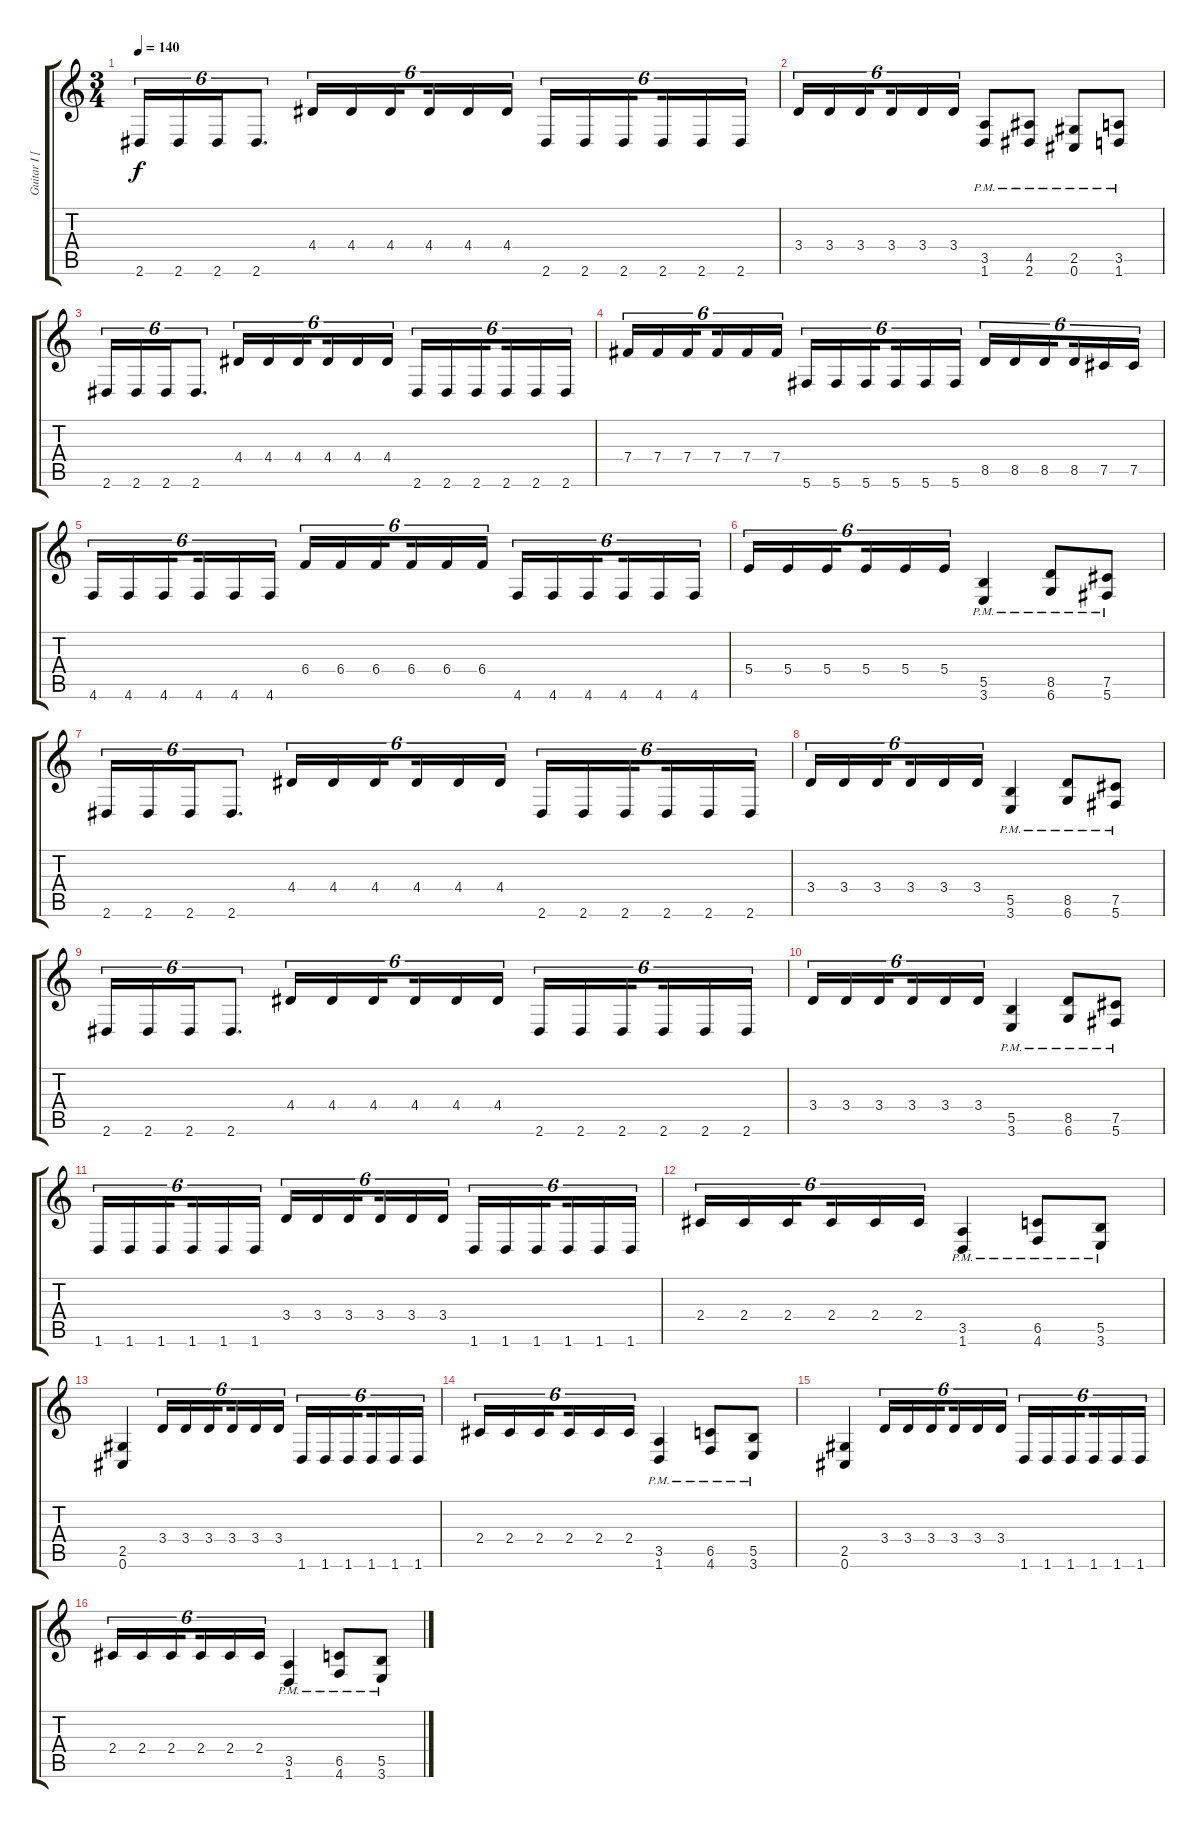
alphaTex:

\track ("Guitar I [Terrance Hobbs]" "Guitar I [") {instrument distortionguitar}
\staff {score tabs}
\tuning (Db4 Ab3 E3 B2 Gb2 Db2) {hide}
\ts (3 4)
\tempo 140
\clef g2
\ks c
2.6.16{tu (6 4) dy f} 2.6.16{tu (6 4)} 2.6.16{tu (6 4)} 2.6.8{d tu (6 4)} 4.4.16{tu (6 4)} 4.4.16{tu (6 4)} 4.4.16{tu (6 4) beam splitsecondary} 4.4.16{tu (6 4)} 4.4.16{tu (6 4)} 4.4.16{tu (6 4)} 2.6.16{tu (6 4)} 2.6.16{tu (6 4)} 2.6.16{tu (6 4) beam splitsecondary} 2.6.16{tu (6 4)} 2.6.16{tu (6 4)} 2.6.16{tu (6 4)} |
3.4.16{tu (6 4)} 3.4.16{tu (6 4)} 3.4.16{tu (6 4) beam splitsecondary} 3.4.16{tu (6 4)} 3.4.16{tu (6 4)} 3.4.16{tu (6 4)} (3.5{pm} 1.6{pm}).8 (4.5{pm} 2.6{pm}).8 (2.5{pm} 0.6{pm}).8 (3.5{pm} 1.6{pm}).8 |
2.6.16{tu (6 4)} 2.6.16{tu (6 4)} 2.6.16{tu (6 4)} 2.6.8{d tu (6 4)} 4.4.16{tu (6 4)} 4.4.16{tu (6 4)} 4.4.16{tu (6 4) beam splitsecondary} 4.4.16{tu (6 4)} 4.4.16{tu (6 4)} 4.4.16{tu (6 4)} 2.6.16{tu (6 4)} 2.6.16{tu (6 4)} 2.6.16{tu (6 4) beam splitsecondary} 2.6.16{tu (6 4)} 2.6.16{tu (6 4)} 2.6.16{tu (6 4)} |
7.4.16{tu (6 4)} 7.4.16{tu (6 4)} 7.4.16{tu (6 4) beam splitsecondary} 7.4.16{tu (6 4)} 7.4.16{tu (6 4)} 7.4.16{tu (6 4)} 5.6.16{tu (6 4)} 5.6.16{tu (6 4)} 5.6.16{tu (6 4) beam splitsecondary} 5.6.16{tu (6 4)} 5.6.16{tu (6 4)} 5.6.16{tu (6 4)} 8.5.16{tu (6 4)} 8.5.16{tu (6 4)} 8.5.16{tu (6 4) beam splitsecondary} 8.5.16{tu (6 4)} 7.5.16{tu (6 4)} 7.5.16{tu (6 4)} |
4.6.16{tu (6 4)} 4.6.16{tu (6 4)} 4.6.16{tu (6 4) beam splitsecondary} 4.6.16{tu (6 4)} 4.6.16{tu (6 4)} 4.6.16{tu (6 4)} 6.4.16{tu (6 4)} 6.4.16{tu (6 4)} 6.4.16{tu (6 4) beam splitsecondary} 6.4.16{tu (6 4)} 6.4.16{tu (6 4)} 6.4.16{tu (6 4)} 4.6.16{tu (6 4)} 4.6.16{tu (6 4)} 4.6.16{tu (6 4) beam splitsecondary} 4.6.16{tu (6 4)} 4.6.16{tu (6 4)} 4.6.16{tu (6 4)} |
5.4.16{tu (6 4)} 5.4.16{tu (6 4)} 5.4.16{tu (6 4) beam splitsecondary} 5.4.16{tu (6 4)} 5.4.16{tu (6 4)} 5.4.16{tu (6 4)} (5.5{pm} 3.6{pm}).4 (8.5{pm} 6.6{pm}).8 (7.5{pm} 5.6{pm}).8 |
2.6.16{tu (6 4)} 2.6.16{tu (6 4)} 2.6.16{tu (6 4)} 2.6.8{d tu (6 4)} 4.4.16{tu (6 4)} 4.4.16{tu (6 4)} 4.4.16{tu (6 4) beam splitsecondary} 4.4.16{tu (6 4)} 4.4.16{tu (6 4)} 4.4.16{tu (6 4)} 2.6.16{tu (6 4)} 2.6.16{tu (6 4)} 2.6.16{tu (6 4) beam splitsecondary} 2.6.16{tu (6 4)} 2.6.16{tu (6 4)} 2.6.16{tu (6 4)} |
3.4.16{tu (6 4)} 3.4.16{tu (6 4)} 3.4.16{tu (6 4) beam splitsecondary} 3.4.16{tu (6 4)} 3.4.16{tu (6 4)} 3.4.16{tu (6 4)} (5.5{pm} 3.6{pm}).4 (8.5{pm} 6.6{pm}).8 (7.5{pm} 5.6{pm}).8 |
2.6.16{tu (6 4)} 2.6.16{tu (6 4)} 2.6.16{tu (6 4)} 2.6.8{d tu (6 4)} 4.4.16{tu (6 4)} 4.4.16{tu (6 4)} 4.4.16{tu (6 4) beam splitsecondary} 4.4.16{tu (6 4)} 4.4.16{tu (6 4)} 4.4.16{tu (6 4)} 2.6.16{tu (6 4)} 2.6.16{tu (6 4)} 2.6.16{tu (6 4) beam splitsecondary} 2.6.16{tu (6 4)} 2.6.16{tu (6 4)} 2.6.16{tu (6 4)} |
3.4.16{tu (6 4)} 3.4.16{tu (6 4)} 3.4.16{tu (6 4) beam splitsecondary} 3.4.16{tu (6 4)} 3.4.16{tu (6 4)} 3.4.16{tu (6 4)} (5.5{pm} 3.6{pm}).4 (8.5{pm} 6.6{pm}).8 (7.5{pm} 5.6{pm}).8 |
1.6.16{tu (6 4)} 1.6.16{tu (6 4)} 1.6.16{tu (6 4) beam splitsecondary} 1.6.16{tu (6 4)} 1.6.16{tu (6 4)} 1.6.16{tu (6 4)} 3.4.16{tu (6 4)} 3.4.16{tu (6 4)} 3.4.16{tu (6 4) beam splitsecondary} 3.4.16{tu (6 4)} 3.4.16{tu (6 4)} 3.4.16{tu (6 4)} 1.6.16{tu (6 4)} 1.6.16{tu (6 4)} 1.6.16{tu (6 4) beam splitsecondary} 1.6.16{tu (6 4)} 1.6.16{tu (6 4)} 1.6.16{tu (6 4)} |
2.4.16{tu (6 4)} 2.4.16{tu (6 4)} 2.4.16{tu (6 4) beam splitsecondary} 2.4.16{tu (6 4)} 2.4.16{tu (6 4)} 2.4.16{tu (6 4)} (3.5{pm} 1.6{pm}).4 (6.5{pm} 4.6{pm}).8 (5.5{pm} 3.6{pm}).8 |
(2.5 0.6).4 3.4.16{tu (6 4)} 3.4.16{tu (6 4)} 3.4.16{tu (6 4) beam splitsecondary} 3.4.16{tu (6 4)} 3.4.16{tu (6 4)} 3.4.16{tu (6 4)} 1.6.16{tu (6 4)} 1.6.16{tu (6 4)} 1.6.16{tu (6 4) beam splitsecondary} 1.6.16{tu (6 4)} 1.6.16{tu (6 4)} 1.6.16{tu (6 4)} |
2.4.16{tu (6 4)} 2.4.16{tu (6 4)} 2.4.16{tu (6 4) beam splitsecondary} 2.4.16{tu (6 4)} 2.4.16{tu (6 4)} 2.4.16{tu (6 4)} (3.5{pm} 1.6{pm}).4 (6.5{pm} 4.6{pm}).8 (5.5{pm} 3.6{pm}).8 |
(2.5 0.6).4 3.4.16{tu (6 4)} 3.4.16{tu (6 4)} 3.4.16{tu (6 4) beam splitsecondary} 3.4.16{tu (6 4)} 3.4.16{tu (6 4)} 3.4.16{tu (6 4)} 1.6.16{tu (6 4)} 1.6.16{tu (6 4)} 1.6.16{tu (6 4) beam splitsecondary} 1.6.16{tu (6 4)} 1.6.16{tu (6 4)} 1.6.16{tu (6 4)} |
2.4.16{tu (6 4)} 2.4.16{tu (6 4)} 2.4.16{tu (6 4) beam splitsecondary} 2.4.16{tu (6 4)} 2.4.16{tu (6 4)} 2.4.16{tu (6 4)} (3.5{pm} 1.6{pm}).4 (6.5{pm} 4.6{pm}).8 (5.5{pm} 3.6{pm}).8
